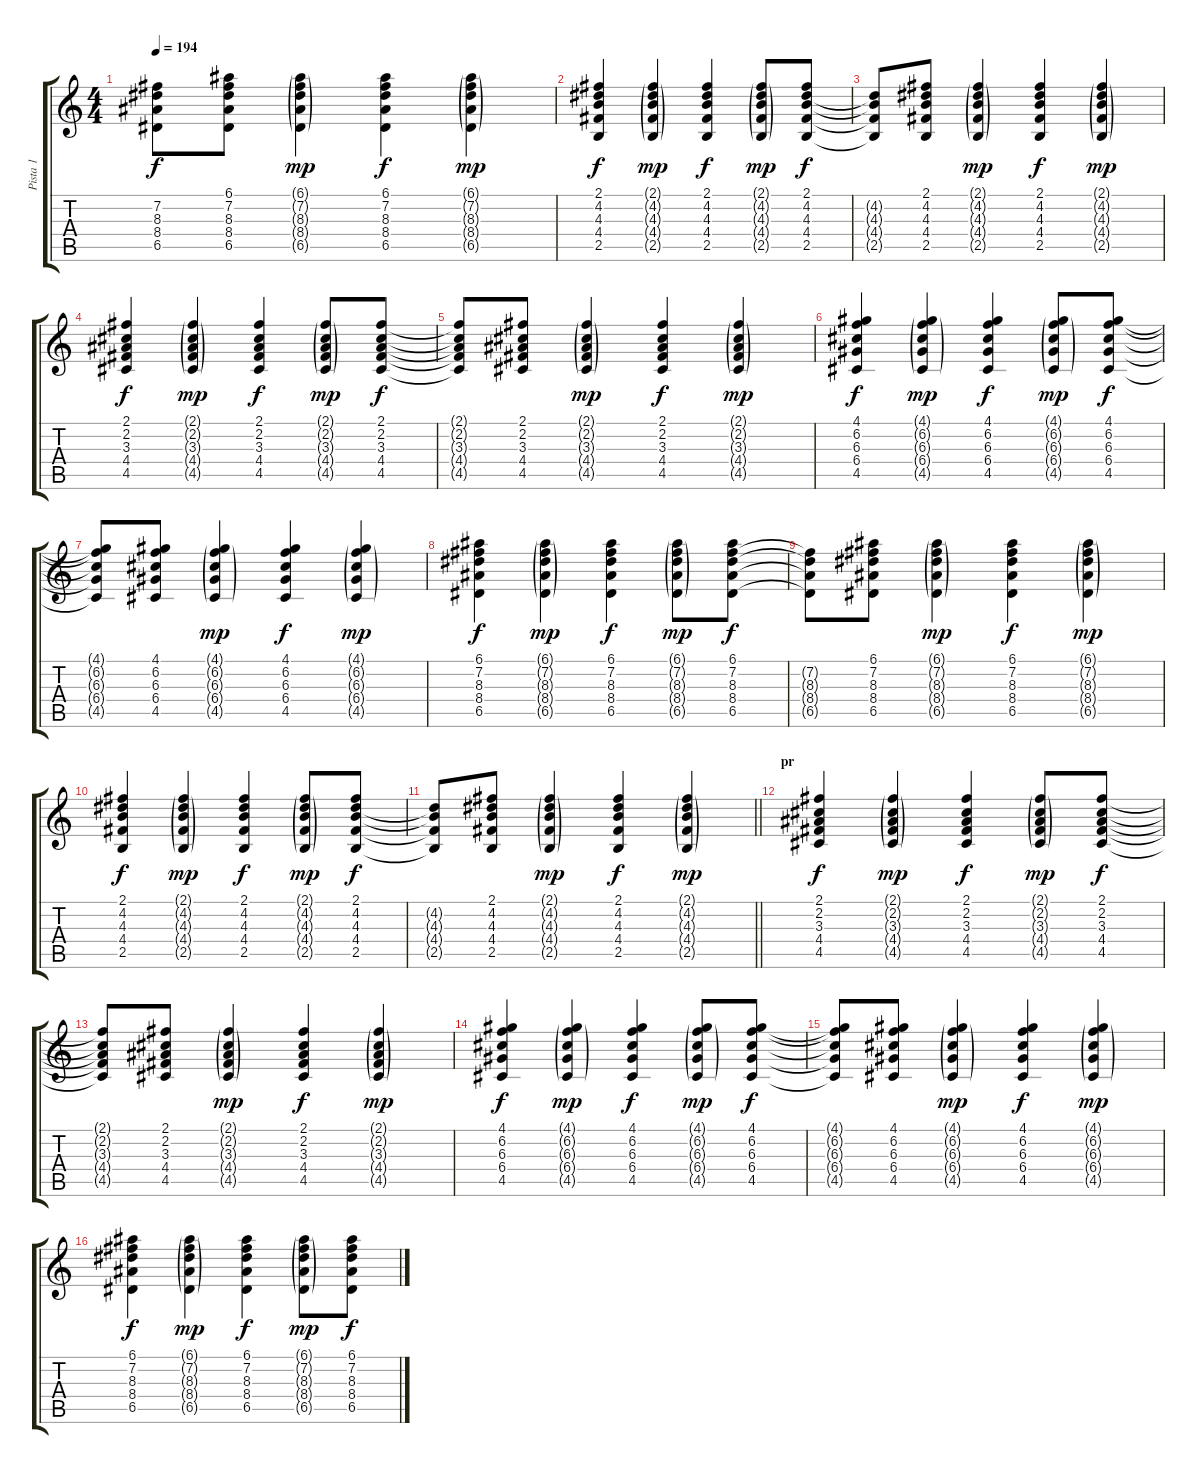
\track ("Pista 1" "Pista 1") {instrument acousticguitarsteel}
\staff {score tabs}
\tuning (E4 B3 G3 D3 A2 E2) {hide}
\ts (4 4)
\tempo 194
\clef g2
\ks c
(7.2{t} 8.3{t} 8.4{t} 6.5{t}).8{dy f} (6.1 7.2 8.3 8.4 6.5).8 (6.1{g} 7.2{g} 8.3{g} 8.4{g} 6.5{g}).4{dy mp} (6.1 7.2 8.3 8.4 6.5).4{dy f} (6.1{g} 7.2{g} 8.3{g} 8.4{g} 6.5{g}).4{dy mp} |
(2.1 4.2 4.3 4.4 2.5).4{dy f} (2.1{g} 4.2{g} 4.3{g} 4.4{g} 2.5{g}).4{dy mp} (2.1 4.2 4.3 4.4 2.5).4{dy f} (2.1{g} 4.2{g} 4.3{g} 4.4{g} 2.5{g}).8{dy mp} (2.1 4.2 4.3 4.4 2.5).8{dy f} |
(4.2{t} 4.3{t} 4.4{t} 2.5{t}).8 (2.1 4.2 4.3 4.4 2.5).8 (2.1{g} 4.2{g} 4.3{g} 4.4{g} 2.5{g}).4{dy mp} (2.1 4.2 4.3 4.4 2.5).4{dy f} (2.1{g} 4.2{g} 4.3{g} 4.4{g} 2.5{g}).4{dy mp} |
(2.1 2.2 3.3 4.4 4.5).4{dy f} (2.1{g} 2.2{g} 3.3{g} 4.4{g} 4.5{g}).4{dy mp} (2.1 2.2 3.3 4.4 4.5).4{dy f} (2.1{g} 2.2{g} 3.3{g} 4.4{g} 4.5{g}).8{dy mp} (2.1 2.2 3.3 4.4 4.5).8{dy f} |
(2.1{t} 2.2{t} 3.3{t} 4.4{t} 4.5{t}).8 (2.1 2.2 3.3 4.4 4.5).8 (2.1{g} 2.2{g} 3.3{g} 4.4{g} 4.5{g}).4{dy mp} (2.1 2.2 3.3 4.4 4.5).4{dy f} (2.1{g} 2.2{g} 3.3{g} 4.4{g} 4.5{g}).4{dy mp} |
(4.1 6.2 6.3 6.4 4.5).4{dy f} (4.1{g} 6.2{g} 6.3{g} 6.4{g} 4.5{g}).4{dy mp} (4.1 6.2 6.3 6.4 4.5).4{dy f} (4.1{g} 6.2{g} 6.3{g} 6.4{g} 4.5{g}).8{dy mp} (4.1 6.2 6.3 6.4 4.5).8{dy f} |
(4.1{t} 6.2{t} 6.3{t} 6.4{t} 4.5{t}).8 (4.1 6.2 6.3 6.4 4.5).8 (4.1{g} 6.2{g} 6.3{g} 6.4{g} 4.5{g}).4{dy mp} (4.1 6.2 6.3 6.4 4.5).4{dy f} (4.1{g} 6.2{g} 6.3{g} 6.4{g} 4.5{g}).4{dy mp} |
(6.1 7.2 8.3 8.4 6.5).4{dy f} (6.1{g} 7.2{g} 8.3{g} 8.4{g} 6.5{g}).4{dy mp} (6.1 7.2 8.3 8.4 6.5).4{dy f} (6.1{g} 7.2{g} 8.3{g} 8.4{g} 6.5{g}).8{dy mp} (6.1 7.2 8.3 8.4 6.5).8{dy f} |
(7.2{t} 8.3{t} 8.4{t} 6.5{t}).8 (6.1 7.2 8.3 8.4 6.5).8 (6.1{g} 7.2{g} 8.3{g} 8.4{g} 6.5{g}).4{dy mp} (6.1 7.2 8.3 8.4 6.5).4{dy f} (6.1{g} 7.2{g} 8.3{g} 8.4{g} 6.5{g}).4{dy mp} |
(2.1 4.2 4.3 4.4 2.5).4{dy f} (2.1{g} 4.2{g} 4.3{g} 4.4{g} 2.5{g}).4{dy mp} (2.1 4.2 4.3 4.4 2.5).4{dy f} (2.1{g} 4.2{g} 4.3{g} 4.4{g} 2.5{g}).8{dy mp} (2.1 4.2 4.3 4.4 2.5).8{dy f} |
\barLineRight lightlight
(4.2{t} 4.3{t} 4.4{t} 2.5{t}).8 (2.1 4.2 4.3 4.4 2.5).8 (2.1{g} 4.2{g} 4.3{g} 4.4{g} 2.5{g}).4{dy mp} (2.1 4.2 4.3 4.4 2.5).4{dy f} (2.1{g} 4.2{g} 4.3{g} 4.4{g} 2.5{g}).4{dy mp} |
\section ("" "pr")
(2.1 2.2 3.3 4.4 4.5).4{dy f} (2.1{g} 2.2{g} 3.3{g} 4.4{g} 4.5{g}).4{dy mp} (2.1 2.2 3.3 4.4 4.5).4{dy f} (2.1{g} 2.2{g} 3.3{g} 4.4{g} 4.5{g}).8{dy mp} (2.1 2.2 3.3 4.4 4.5).8{dy f} |
(2.1{t} 2.2{t} 3.3{t} 4.4{t} 4.5{t}).8 (2.1 2.2 3.3 4.4 4.5).8 (2.1{g} 2.2{g} 3.3{g} 4.4{g} 4.5{g}).4{dy mp} (2.1 2.2 3.3 4.4 4.5).4{dy f} (2.1{g} 2.2{g} 3.3{g} 4.4{g} 4.5{g}).4{dy mp} |
(4.1 6.2 6.3 6.4 4.5).4{dy f} (4.1{g} 6.2{g} 6.3{g} 6.4{g} 4.5{g}).4{dy mp} (4.1 6.2 6.3 6.4 4.5).4{dy f} (4.1{g} 6.2{g} 6.3{g} 6.4{g} 4.5{g}).8{dy mp} (4.1 6.2 6.3 6.4 4.5).8{dy f} |
(4.1{t} 6.2{t} 6.3{t} 6.4{t} 4.5{t}).8 (4.1 6.2 6.3 6.4 4.5).8 (4.1{g} 6.2{g} 6.3{g} 6.4{g} 4.5{g}).4{dy mp} (4.1 6.2 6.3 6.4 4.5).4{dy f} (4.1{g} 6.2{g} 6.3{g} 6.4{g} 4.5{g}).4{dy mp} |
(6.1 7.2 8.3 8.4 6.5).4{dy f} (6.1{g} 7.2{g} 8.3{g} 8.4{g} 6.5{g}).4{dy mp} (6.1 7.2 8.3 8.4 6.5).4{dy f} (6.1{g} 7.2{g} 8.3{g} 8.4{g} 6.5{g}).8{dy mp} (6.1 7.2 8.3 8.4 6.5).8{dy f}
